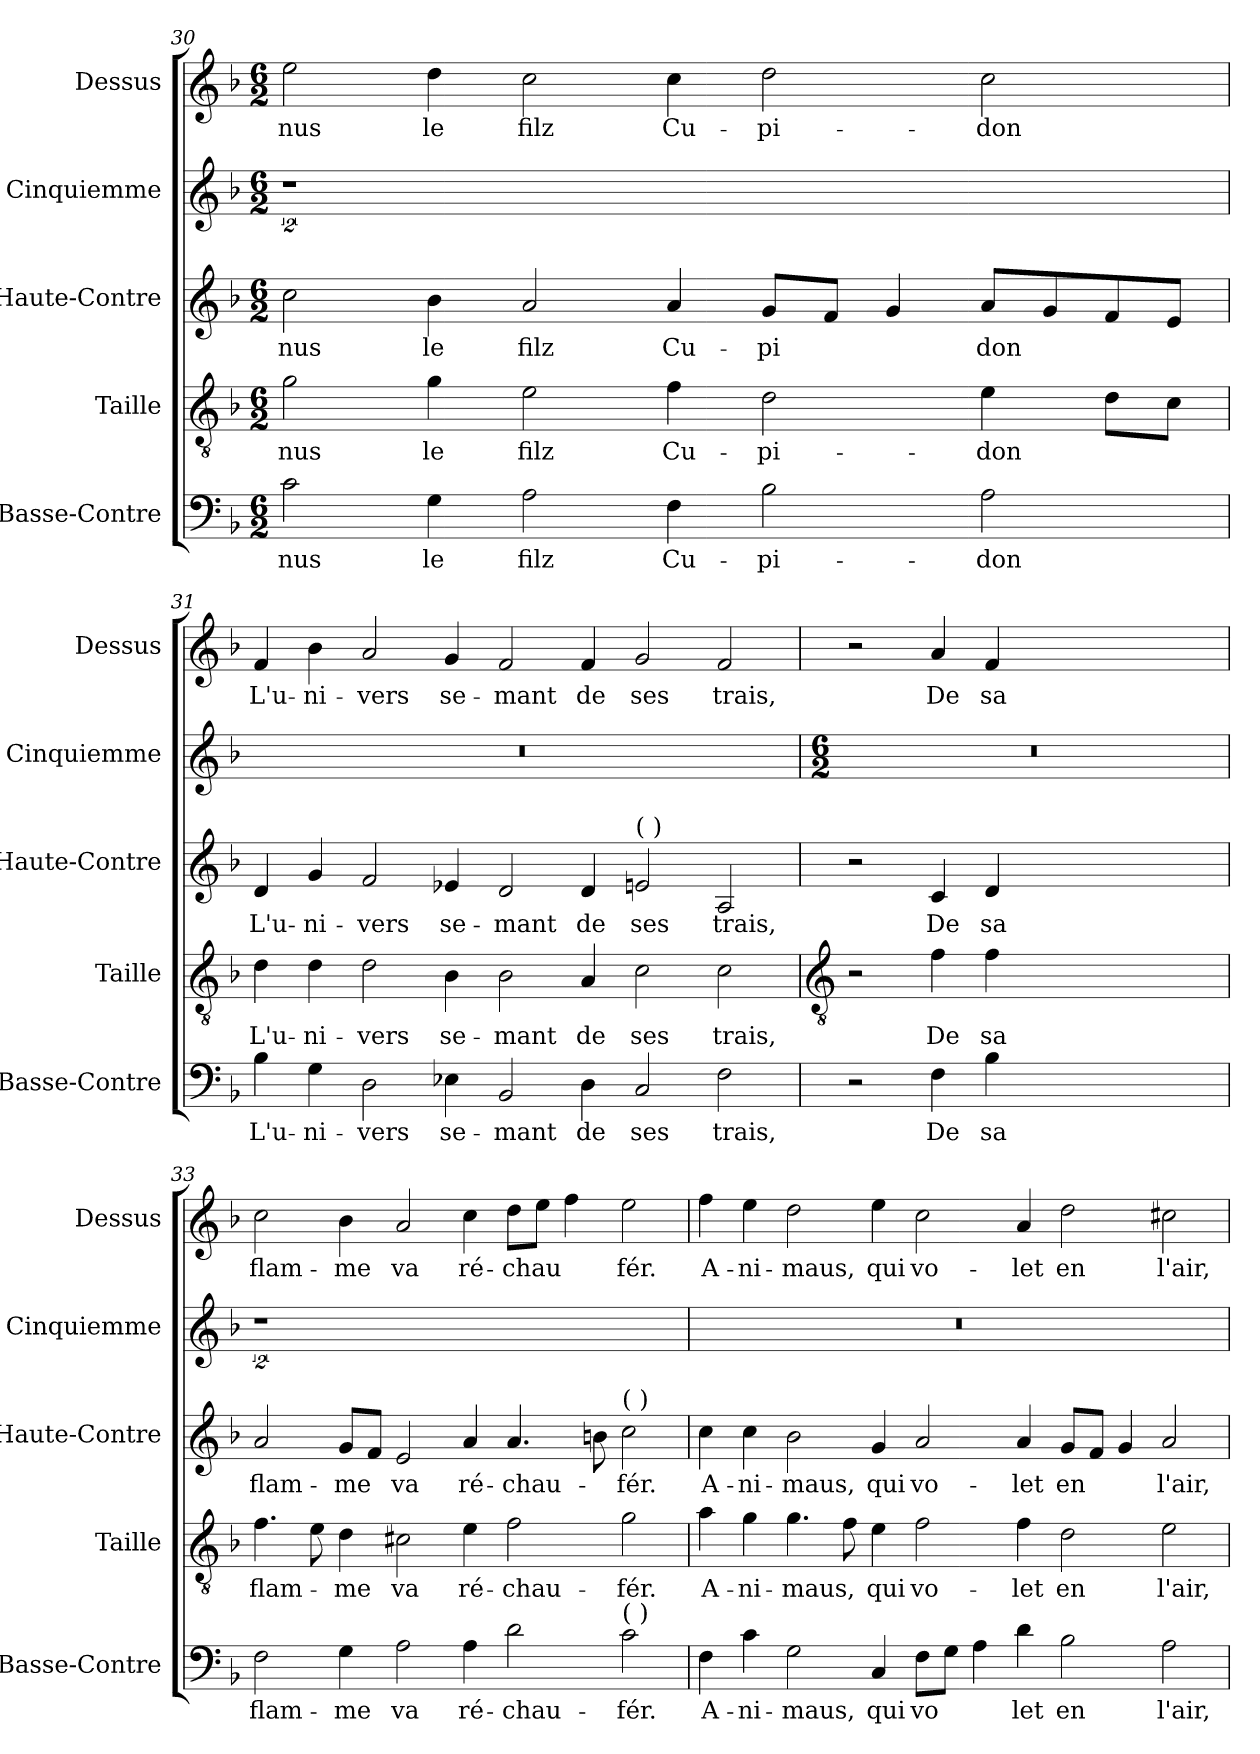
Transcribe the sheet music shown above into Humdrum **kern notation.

**kern	**text	**kern	**text	**kern	**text	**kern	**kern	**text
*part5	*part5	*part4	*part4	*part3	*part3	*part2	*part1	*part1
*staff5	*staff5	*staff4	*staff4	*staff3	*staff3	*staff2	*staff1	*staff1
*I"Basse-Contre	*	*I"Taille	*	*I"Haute-Contre	*	*I"Cinquiemme	*I"Dessus	*
*I'Basse-Contre	*	*I'Taille	*	*I'Haute-Contre	*	*I'Cinquiemme	*I'Dessus	*
*clefF4	*	*clefGv2	*	*clefG2	*	*clefG2	*clefG2	*
*k[b-]	*	*k[b-]	*	*k[b-]	*	*k[b-]	*k[b-]	*
*F:	*	*F:	*	*F:	*	*F:	*F:	*
*M6/2	*	*M6/2	*	*M6/2	*	*M6/2	*M6/2	*
=30	=30	=30	=30	=30	=30	=30	=30	=30
!	!LO:LY:b	!	!LO:LY:b	!	!LO:LY:b	!	!	!LO:LY:b
2c	-nus	2g	-nus	2cc	-nus	2%5r	2ee	-nus
!	!LO:LY:b	!	!LO:LY:b	!	!LO:LY:b	!	!	!LO:LY:b
4G	le	4g	le	4b-	le	.	4dd	le
!	!LO:LY:b	!	!LO:LY:b	!	!LO:LY:b	!	!	!LO:LY:b
2A	filz	2e	filz	2a	filz	.	2cc	filz
!	!LO:LY:b	!	!LO:LY:b	!	!LO:LY:b	!	!	!LO:LY:b
4F	Cu-	4f	Cu-	4a	Cu-	.	4cc	Cu-
!	!LO:LY:b	!	!LO:LY:b	!	!LO:LY:b	!	!	!LO:LY:b
2B-	-pi-	2d	-pi-	8gL	-pi	.	2dd	-pi-
.	.	.	.	8fJ	.	.	.	.
.	.	.	.	4g	.	.	.	.
!	!LO:LY:b	!	!LO:LY:b	!	!LO:LY:b	!	!	!LO:LY:b
2A	-don	4e	-don	8aL	don	.	2cc	-don
.	.	.	.	8g	.	.	.	.
.	.	8dL	.	8f	.	.	.	.
.	.	8cJ	.	8eJ	.	.	.	.
=31	=31	=31	=31	=31	=31	=31	=31	=31
!	!LO:LY:b	!	!LO:LY:b	!	!LO:LY:b	!	!	!LO:LY:b
4B-	L'u-	4d	L'u-	4d	L'u-	0.r	4f	L'u-
!	!LO:LY:b	!	!LO:LY:b	!	!LO:LY:b	!	!	!LO:LY:b
4G	-ni-	4d	-ni-	4g	-ni-	.	4b-	-ni-
!	!LO:LY:b	!	!LO:LY:b	!	!LO:LY:b	!	!	!LO:LY:b
2D	-vers	2d	-vers	2f	-vers	.	2a	-vers
!	!LO:LY:b	!	!LO:LY:b	!	!LO:LY:b	!	!	!LO:LY:b
4E-X	se-	4B-	se-	4e-X	se-	.	4g	se-
!	!LO:LY:b	!	!LO:LY:b	!	!LO:LY:b	!	!	!LO:LY:b
2BB-	-mant	2B-	-mant	2d	-mant	.	2f	-mant
!	!LO:LY:b	!	!LO:LY:b	!	!LO:LY:b	!	!	!LO:LY:b
4D	de	4A	de	4d	de	.	4f	de
!	!	!	!	!LO:TX:a:t=(  )	!	!	!	!
!	!LO:LY:b	!	!LO:LY:b	!	!LO:LY:b	!	!	!LO:LY:b
2C	ses	2c	ses	2e	ses	.	2g	ses
!	!LO:LY:b	!	!LO:LY:b	!	!LO:LY:b	!	!	!LO:LY:b
2F	trais,	2c	trais,	2A	trais,	.	2f	trais,
!!LO:LB:g=z
=32	=32	=32	=32	=32	=32	=32	=32	=32
*	*	*clefGv2	*	*	*	*	*	*
*	*	*	*	*	*	*M6/2	*	*
2r	.	2r	.	2r	.	0.r	2r	.
!	!LO:LY:b	!	!LO:LY:b	!	!LO:LY:b	!	!	!LO:LY:b
4F	De	4f	De	4c	De	.	4a	De
!	!LO:LY:b	!	!LO:LY:b	!	!LO:LY:b	!	!	!LO:LY:b
4B-	sa	4f	sa	4d	sa	.	4f	sa
0ryy	.	0ryy	.	0ryy	.	.	0ryy	.
=33	=33	=33	=33	=33	=33	=33	=33	=33
!	!LO:LY:b	!	!LO:LY:b	!	!LO:LY:b	!	!	!LO:LY:b
2F	flam-	4.f	flam-	2a	flam-	2%5r	2cc	flam-
.	.	8e	.	.	.	.	.	.
!	!LO:LY:b	!	!LO:LY:b	!	!LO:LY:b	!	!	!LO:LY:b
4G	-me	4d	-me	8gL	-me	.	4b-	-me
.	.	.	.	8fJ	.	.	.	.
!	!LO:LY:b	!	!LO:LY:b	!	!LO:LY:b	!	!	!LO:LY:b
2A	va	2c#X	va	2e	va	.	2a	va
!	!LO:LY:b	!	!LO:LY:b	!	!LO:LY:b	!	!	!LO:LY:b
4A	ré-	4e	ré-	4a	ré-	.	4cc	ré-
!	!LO:LY:b	!	!LO:LY:b	!	!LO:LY:b	!	!	!LO:LY:b
2d	-chau-	2f	-chau-	4.a	-chau-	.	8ddL	-chau
.	.	.	.	.	.	.	8eeJ	.
.	.	.	.	.	.	.	4ff	.
.	.	.	.	8bn	.	.	.	.
!	!	!	!	!LO:TX:a:t=(  )	!	!	!	!
!LO:TX:a:t=(  )	!	!	!	!	!	!	!	!
!	!LO:LY:b	!	!LO:LY:b	!	!LO:LY:b	!	!	!LO:LY:b
2c	-fér.	2g	-fér.	2cc	-fér.	.	2ee	fér.
=34	=34	=34	=34	=34	=34	=34	=34	=34
!	!LO:LY:b	!	!LO:LY:b	!	!LO:LY:b	!	!	!LO:LY:b
4F	A-	4a	A-	4cc	A-	0.r	4ff	A-
!	!LO:LY:b	!	!LO:LY:b	!	!LO:LY:b	!	!	!LO:LY:b
4c	-ni-	4g	-ni-	4cc	-ni-	.	4ee	-ni-
!	!LO:LY:b	!	!LO:LY:b	!	!LO:LY:b	!	!	!LO:LY:b
2G	-maus,	4.g	-maus,	2b-	-maus,	.	2dd	-maus,
.	.	8f	.	.	.	.	.	.
!	!LO:LY:b	!	!LO:LY:b	!	!LO:LY:b	!	!	!LO:LY:b
4C	qui	4e	qui	4g	qui	.	4ee	qui
!	!LO:LY:b	!	!LO:LY:b	!	!LO:LY:b	!	!	!LO:LY:b
8FL	vo	2f	vo-	2a	vo-	.	2cc	vo-
8GJ	.	.	.	.	.	.	.	.
4A	.	.	.	.	.	.	.	.
!	!LO:LY:b	!	!LO:LY:b	!	!LO:LY:b	!	!	!LO:LY:b
4d	let	4f	-let	4a	-let	.	4a	-let
!	!LO:LY:b	!	!LO:LY:b	!	!LO:LY:b	!	!	!LO:LY:b
2B-	en	2d	en	8gL	en	.	2dd	en
.	.	.	.	8fJ	.	.	.	.
.	.	.	.	4g	.	.	.	.
!	!LO:LY:b	!	!LO:LY:b	!	!LO:LY:b	!	!	!LO:LY:b
2A	l'air,	2e	l'air,	2a	l'air,	.	2cc#X	l'air,
=	=	=	=	=	=	=	=	=
*-	*-	*-	*-	*-	*-	*-	*-	*-
